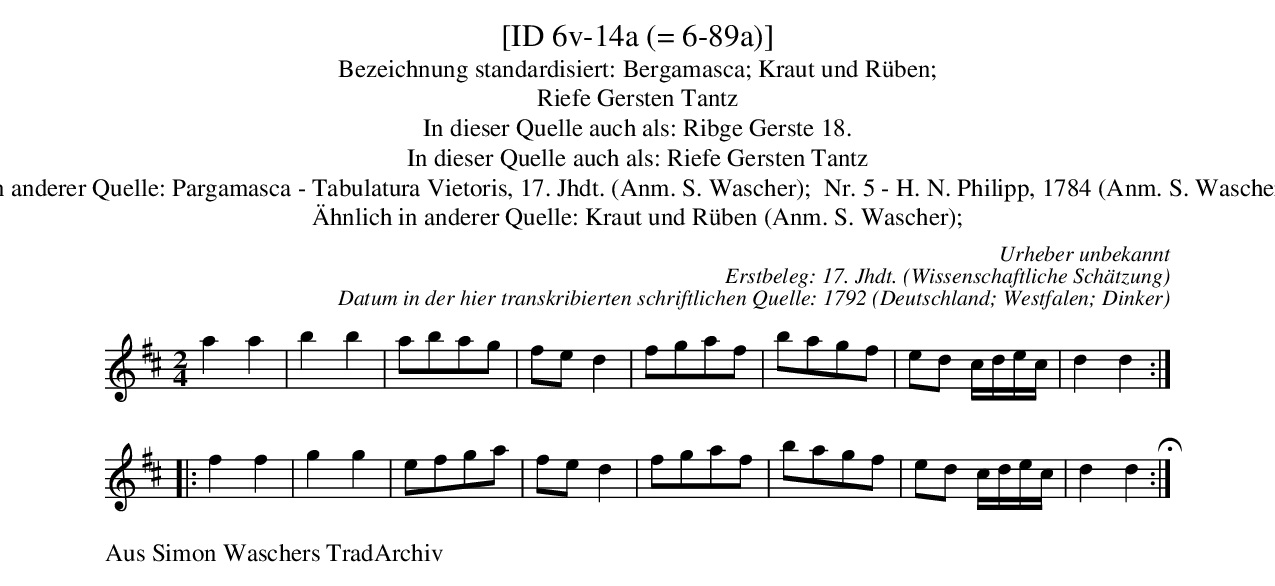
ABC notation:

X:1
T:[ID 6v-14a (= 6-89a)]
T:Bezeichnung standardisiert: Bergamasca; Kraut und R\"uben;
T:Riefe Gersten Tantz
T:In dieser Quelle auch als: Ribge Gerste 18.
T:In dieser Quelle auch als: Riefe Gersten Tantz
T:In anderer Quelle: Pargamasca - Tabulatura Vietoris, 17. Jhdt. (Anm. S. Wascher);  Nr. 5 - H. N. Philipp, 1784 (Anm. S. Wascher)
T:\"Ahnlich in anderer Quelle: Kraut und R\"uben (Anm. S. Wascher);
C:Urheber unbekannt
C:Erstbeleg: 17. Jhdt. (Wissenschaftliche Sch\"atzung)
C:Datum in der hier transkribierten schriftlichen Quelle: 1792
O:Deutschland; Westfalen; Dinker
L:1/16
M:2/4
K:D
a4a4 | b4b4 | a2b2a2g2 | f2e2d4 | f2g2a2f2 | b2a2g2f2 | e2d2 cdec | d4d4 ::
f4f4 | g4g4 | e2f2g2a2 | f2e2d4 | f2g2a2f2 | b2a2g2f2 | e2d2 cdec | d4d4 H:|
